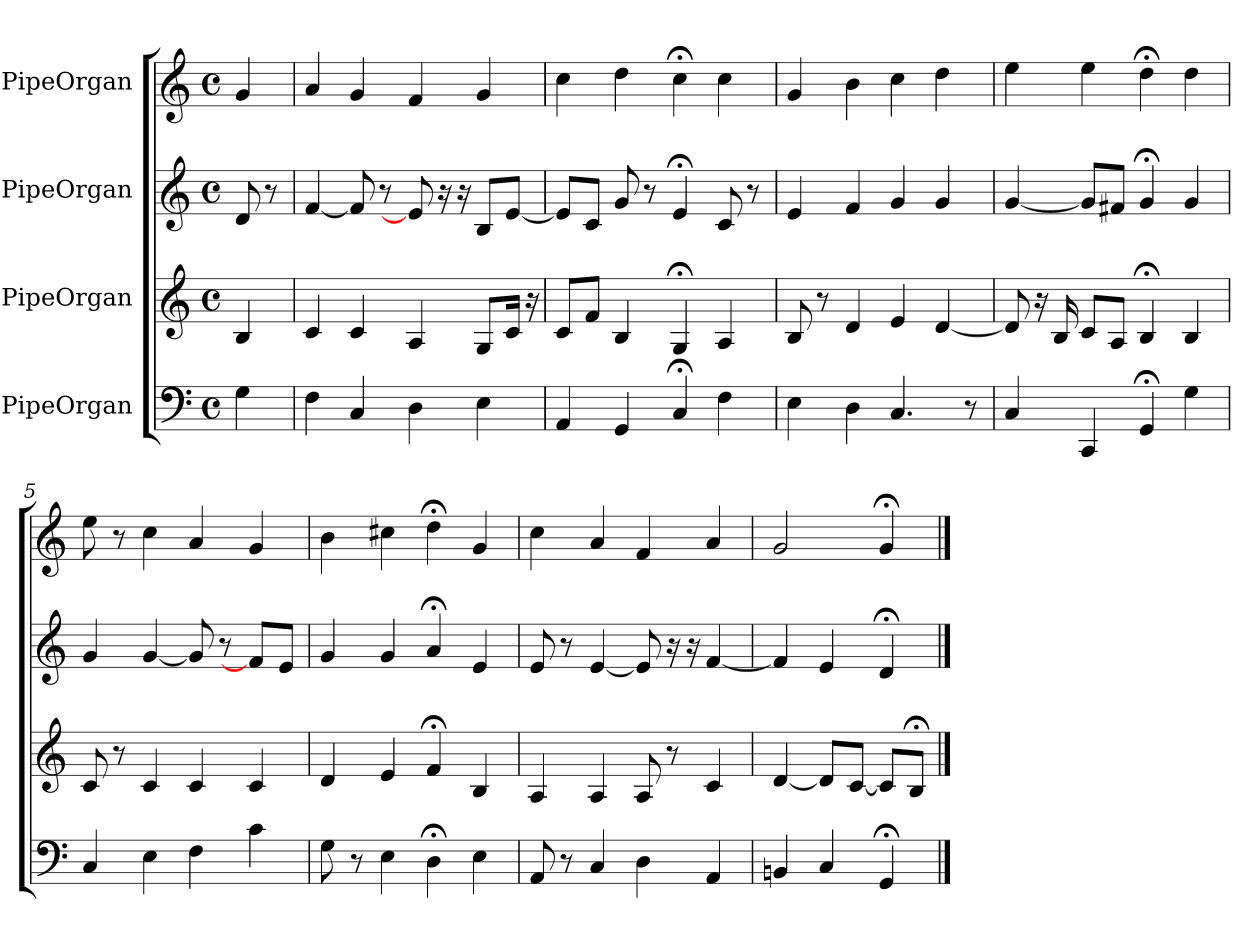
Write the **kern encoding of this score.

**kern	**kern	**kern	**kern
*part4	*part3	*part2	*part1
*staff4	*staff3	*staff2	*staff1
*I"PipeOrgan	*I"PipeOrgan	*I"PipeOrgan	*I"PipeOrgan
*k[]	*k[]	*k[]	*k[]
*M4/4	*M4/4	*M4/4	*M4/4
*met(c)	*met(c)	*met(c)	*met(c)
*MM60	*MM60	*MM60	*MM60
=	=	=	=
4G	4B	8d	4g
.	.	8r	.
=1	=1	=1	=1
4F	4c	[4f	4a
4C	4c	8f]	4g
.	.	8r	.
4D	4A	8e]	4f
.	.	16r	.
.	.	16r	.
4E	8GL	8BL	4g
.	16cJk	[8eJ	.
.	16r	.	.
=2	=2	=2	=2
4AA	8cL	8eL]	4cc
.	8fJ	8cJ	.
4GG	4B	8g	4dd
.	.	8r	.
4C;<	4G;<	4e;<	4cc;<
4F	4A	8c	4cc
.	.	8r	.
=3	=3	=3	=3
4E	8B	4e	4g
.	8r	.	.
4D	4d	4f	4b
4.C	4e	4g	4cc
.	[4d	4g	4dd
8r	.	.	.
=4	=4	=4	=4
4C	8d]	[4g	4ee
.	16r	.	.
.	16B	.	.
4CC	8cL	8gL]	4ee
.	8AJ	8f#XJ	.
4GG;<	4B;<	4g;<	4dd;<
4G	4B	4g	4dd
=5	=5	=5	=5
4C	8c	4g	8ee
.	8r	.	8r
4E	4c	[4g	4cc
4F	4c	8g]	4a
.	.	8r	.
4c	4c	8fL]	4g
.	.	8eJ	.
=6	=6	=6	=6
8G	4d	4g	4b
8r	.	.	.
4E	4e	4g	4cc#X
4D;<	4f;<	4a;<	4dd;<
4E	4B	4e	4g
=7	=7	=7	=7
8AA	4A	8e	4cc
8r	.	8r	.
4C	4A	[4e	4a
4D	8A	8e]	4f
.	8r	16r	.
.	.	16r	.
4AA	4c	[4f	4a
=8	=8	=8	=8
4BBn	[4d	4f]	2g
4C	8dL]	4e	.
.	[8cJ	.	.
4GG;<	8cL]	4d;<	4g;<
.	8B;<J	.	.
==	==	==	==
*-	*-	*-	*-
